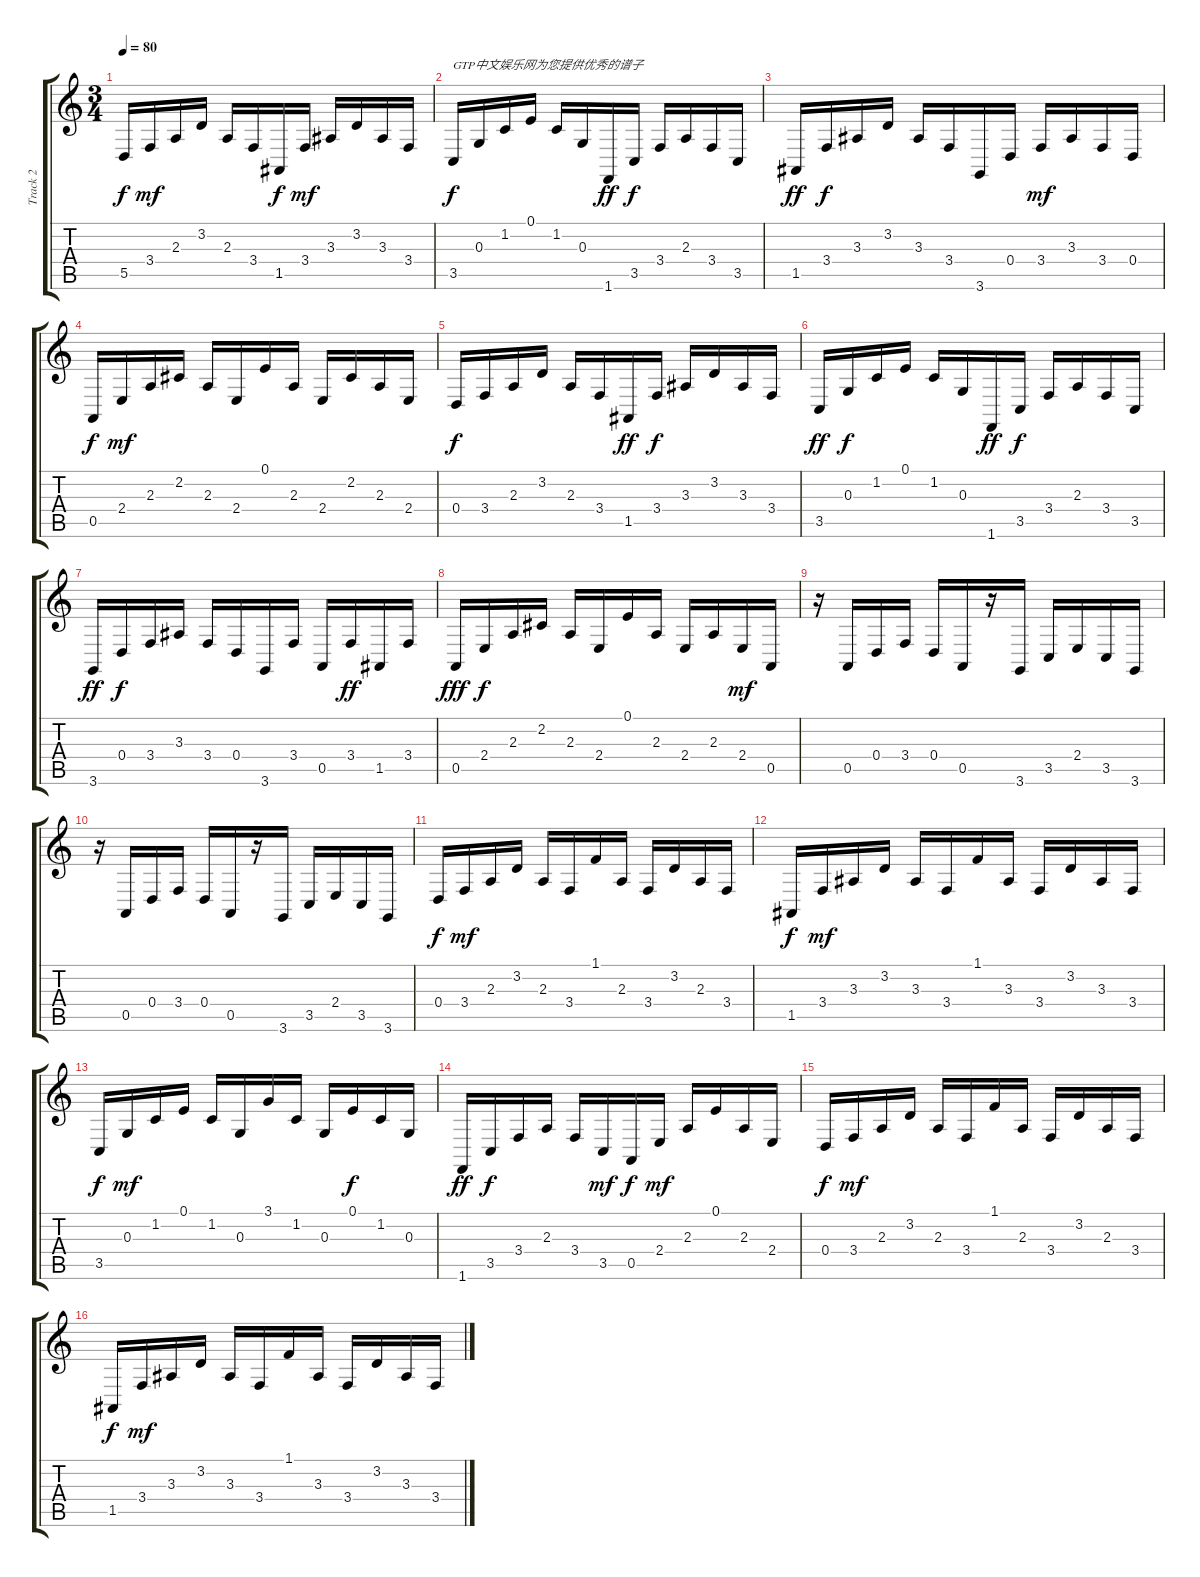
\track ("Track 2" "Track 2") {instrument acousticgrandpiano}
\staff {score tabs}
\tuning (E4 B3 G3 D3 A2 E2) {hide}
\ts (3 4)
\tempo 80
\clef g2
\ks c
5.5.16{dy f instrument acousticgrandpiano} 3.4.16{dy mf} 2.3.16 3.2.16 2.3.16 3.4.16 1.5.16{dy f} 3.4.16{dy mf} 3.3.16 3.2.16 3.3.16 3.4.16 |
3.5.16{txt "GTP中文娱乐网为您提供优秀的谱子" dy f} 0.3.16 1.2.16 0.1.16 1.2.16 0.3.16 1.6.16{dy ff} 3.5.16{dy f} 3.4.16 2.3.16 3.4.16 3.5.16 |
1.5.16{dy ff} 3.4.16{dy f} 3.3.16 3.2.16 3.3.16 3.4.16 3.6.16 0.4.16 3.4.16{dy mf} 3.3.16 3.4.16 0.4.16 |
0.5.16{dy f} 2.4.16{dy mf} 2.3.16 2.2.16 2.3.16 2.4.16 0.1.16 2.3.16 2.4.16 2.2.16 2.3.16 2.4.16 |
0.4.16{dy f} 3.4.16 2.3.16 3.2.16 2.3.16 3.4.16 1.5.16{dy ff} 3.4.16{dy f} 3.3.16 3.2.16 3.3.16 3.4.16 |
3.5.16{dy ff} 0.3.16{dy f} 1.2.16 0.1.16 1.2.16 0.3.16 1.6.16{dy ff} 3.5.16{dy f} 3.4.16 2.3.16 3.4.16 3.5.16 |
3.6.16{dy ff} 0.4.16{dy f} 3.4.16 3.3.16 3.4.16 0.4.16 3.6.16 3.4.16 0.5.16 3.4.16{dy ff} 1.5.16 3.4.16 |
0.5.16{dy fff} 2.4.16{dy f} 2.3.16 2.2.16 2.3.16 2.4.16 0.1.16 2.3.16 2.4.16 2.3.16 2.4.16{dy mf} 0.5.16 |
r.16 0.5.16 0.4.16 3.4.16 0.4.16 0.5.16 r.16 3.6.16 3.5.16 2.4.16 3.5.16 3.6.16 |
r.16 0.5.16 0.4.16 3.4.16 0.4.16 0.5.16 r.16 3.6.16 3.5.16 2.4.16 3.5.16 3.6.16 |
0.4.16{dy f} 3.4.16{dy mf} 2.3.16 3.2.16 2.3.16 3.4.16 1.1.16 2.3.16 3.4.16 3.2.16 2.3.16 3.4.16 |
1.5.16{dy f} 3.4.16{dy mf} 3.3.16 3.2.16 3.3.16 3.4.16 1.1.16 3.3.16 3.4.16 3.2.16 3.3.16 3.4.16 |
3.5.16{dy f} 0.3.16{dy mf} 1.2.16 0.1.16 1.2.16 0.3.16 3.1.16 1.2.16 0.3.16 0.1.16{dy f} 1.2.16 0.3.16 |
1.6.16{dy ff} 3.5.16{dy f} 3.4.16 2.3.16 3.4.16 3.5.16{dy mf} 0.5.16{dy f} 2.4.16{dy mf} 2.3.16 0.1.16 2.3.16 2.4.16 |
0.4.16{dy f} 3.4.16{dy mf} 2.3.16 3.2.16 2.3.16 3.4.16 1.1.16 2.3.16 3.4.16 3.2.16 2.3.16 3.4.16 |
1.5.16{dy f} 3.4.16{dy mf} 3.3.16 3.2.16 3.3.16 3.4.16 1.1.16 3.3.16 3.4.16 3.2.16 3.3.16 3.4.16
